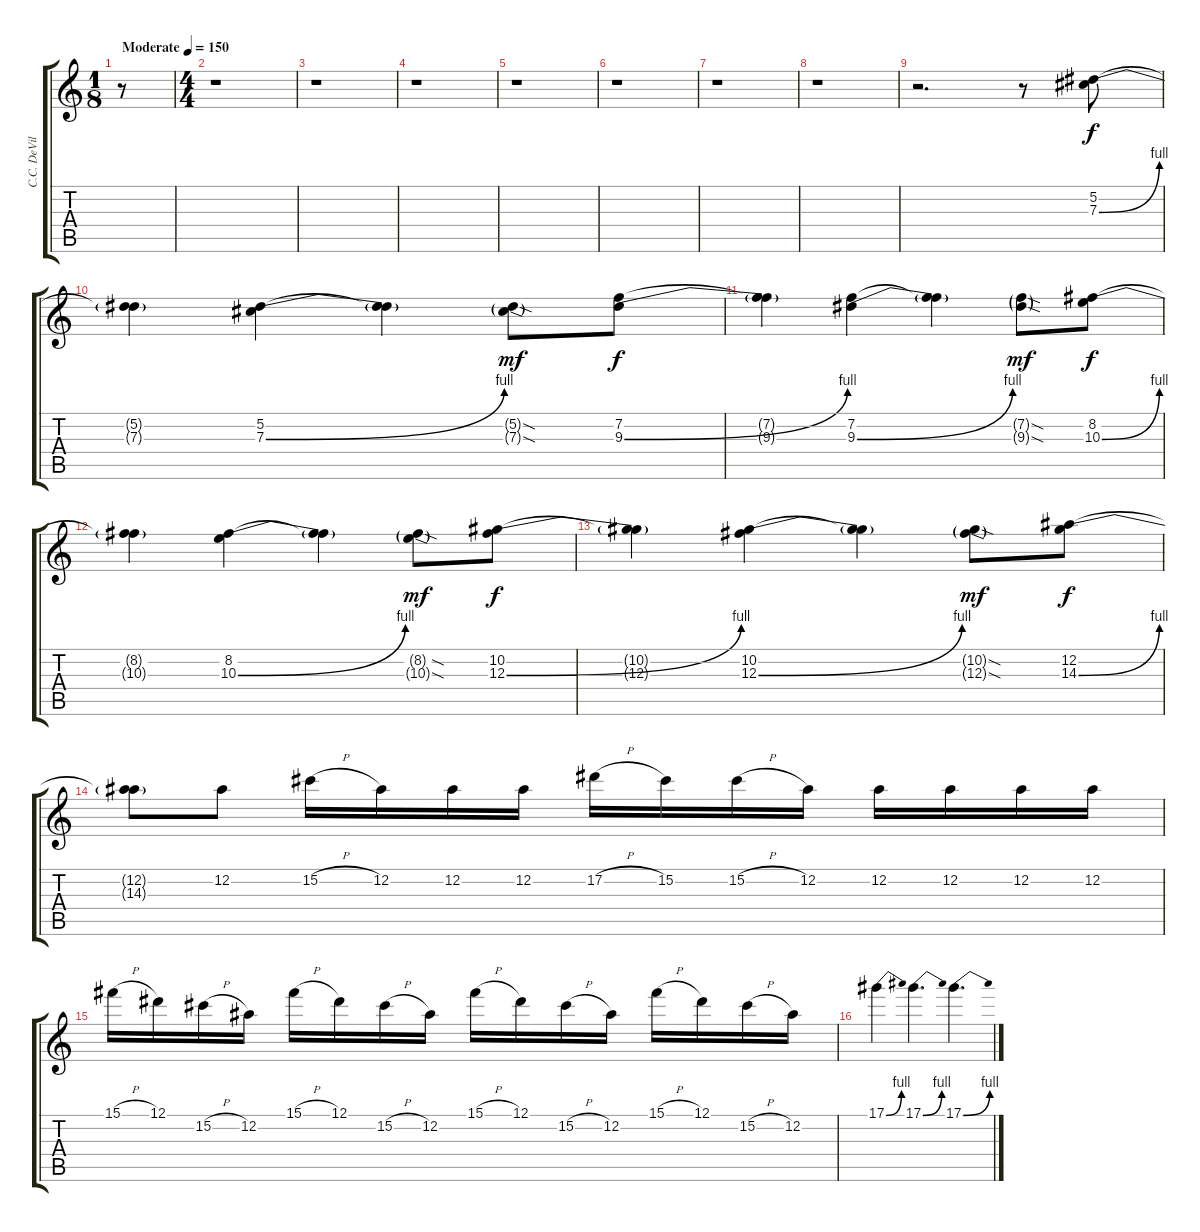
\track ("C.C. DeVille - Lead" "C.C. DeVil") {instrument distortionguitar}
\staff {score tabs}
\tuning (Eb4 Bb3 Gb3 Db3 Ab2 Eb2) {hide}
\ts (1 8)
\tempo (150 "Moderate")
\clef g2
\ks c
r.8{dy f instrument distortionguitar} |
\ts (4 4)
r.1 |
r.1 |
r.1 |
r.1 |
r.1 |
r.1 |
r.1 |
r.2{d} r.8 (5.2 7.3{be (bend 0 0 60 4)}).8 |
(5.2{t} 7.3{t}).4 (5.2 7.3{be (bend 0 0 60 4)}).4 (5.2{t} 7.3{t}).4 (5.2{sod g} 7.3{sod g}).8{dy mf} (7.2 9.3{be (bend 0 0 60 4)}).8{dy f} |
(7.2{t} 9.3{t}).4 (7.2 9.3{be (bend 0 0 60 4)}).4 (7.2{t} 9.3{t}).4 (7.2{sod g} 9.3{sod g}).8{dy mf} (8.2 10.3{be (bend 0 0 60 4)}).8{dy f} |
(8.2{t} 10.3{t}).4 (8.2 10.3{be (bend 0 0 60 4)}).4 (8.2{t} 10.3{t}).4 (8.2{sod g} 10.3{sod g}).8{dy mf} (10.2 12.3{be (bend 0 0 60 4)}).8{dy f} |
(10.2{t} 12.3{t}).4 (10.2 12.3{be (bend 0 0 60 4)}).4 (10.2{t} 12.3{t}).4 (10.2{sod g} 12.3{sod g}).8{dy mf} (12.2 14.3{be (bend 0 0 60 4)}).8{dy f} |
(12.2{t} 14.3{t}).8 12.2.8 15.2{h}.16 12.2.16 12.2.16 12.2.16 17.2{h}.16 15.2.16 15.2{h}.16 12.2.16 12.2.16 12.2.16 12.2.16 12.2.16 |
15.1{h}.16 12.1.16 15.2{h}.16 12.2.16 15.1{h}.16 12.1.16 15.2{h}.16 12.2.16 15.1{h}.16 12.1.16 15.2{h}.16 12.2.16 15.1{h}.16 12.1.16 15.2{h}.16 12.2.16 |
17.1{be (bend 0 0 60 4)}.4 17.1{be (bend 0 0 60 4)}.4{d} 17.1{be (bend 0 0 60 4)}.4{d}
